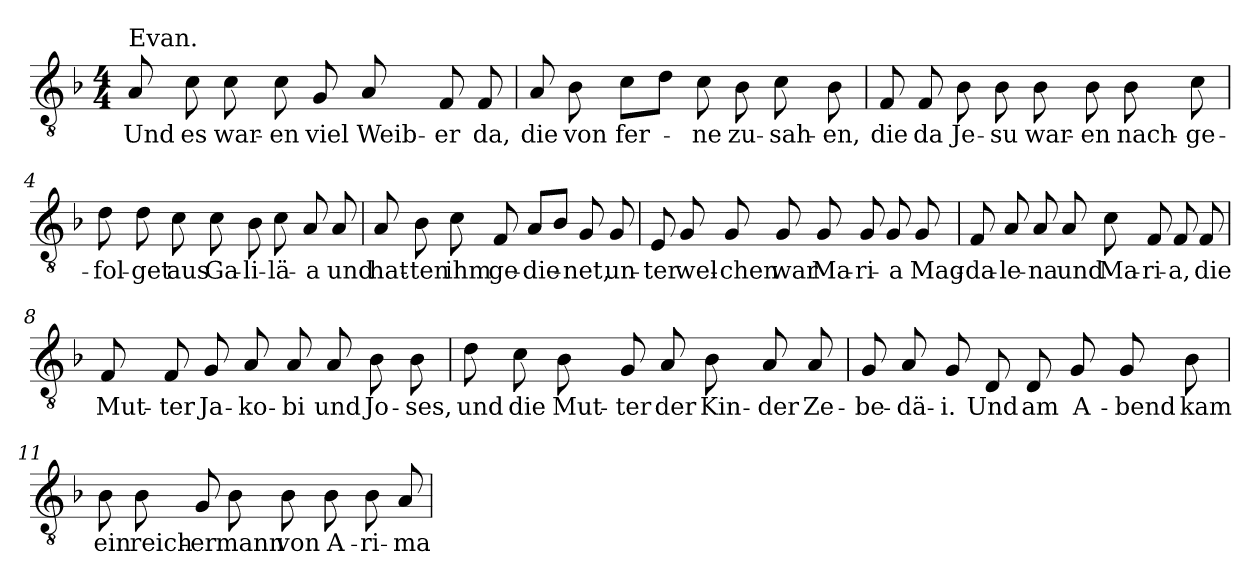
**kern	**text
*part1	*part1
*staff1	*staff1
!!LO:PB:g=z
*clefGv2	*
*k[b-]	*
*F:	*
*M4/4	*
=1	=1
!LO:TX:a:t=Evan.	!
!	!LO:LY:b:color=#000000
8Ai/	Und
!	!LO:LY:b:color=#000000
8ci\	es
!	!LO:LY:b:color=#000000
8ci\	war-
!	!LO:LY:b:color=#000000
8ci\	-en
!	!LO:LY:b:color=#000000
8Gi/	viel
!	!LO:LY:b:color=#000000
8Ai/	Weib-
!	!LO:LY:b:color=#000000
8Fi/	-er
!	!LO:LY:b:color=#000000
8Fi/	da,
=2	=2
!	!LO:LY:b:color=#000000
8Ai/	die
!	!LO:LY:b:color=#000000
8B-i\	von
!	!LO:LY:b:color=#000000
8ci\L	fer-
8di\J	.
!	!LO:LY:b:color=#000000
8ci\	-ne
!	!LO:LY:b:color=#000000
8B-i\	zu-
!	!LO:LY:b:color=#000000
8ci\	-sah-
!	!LO:LY:b:color=#000000
8B-i\	-en,
=3	=3
!	!LO:LY:b:color=#000000
8Fi/	die
!	!LO:LY:b:color=#000000
8Fi/	da
!	!LO:LY:b:color=#000000
8B-i\	Je-
!	!LO:LY:b:color=#000000
8B-i\	-su
!	!LO:LY:b:color=#000000
8B-i\	war-
!	!LO:LY:b:color=#000000
8B-i\	-en
!	!LO:LY:b:color=#000000
8B-i\	nach-
!	!LO:LY:b:color=#000000
8ci\	-ge-
=4	=4
!	!LO:LY:b:color=#000000
8di\	-fol-
!	!LO:LY:b:color=#000000
8di\	-get
!	!LO:LY:b:color=#000000
8ci\	aus
!	!LO:LY:b:color=#000000
8ci\	Ga-
!	!LO:LY:b:color=#000000
8B-i\	-li-
!	!LO:LY:b:color=#000000
8ci\	-lä-
!	!LO:LY:b:color=#000000
8Ai/	-a
!	!LO:LY:b:color=#000000
8Ai/	und
!!LO:LB:g=z
=5	=5
!	!LO:LY:b:color=#000000
8Ai/	hat-
!	!LO:LY:b:color=#000000
8B-i\	-ten
!	!LO:LY:b:color=#000000
8ci\	ihm
!	!LO:LY:b:color=#000000
8Fi/	ge-
!	!LO:LY:b:color=#000000
8Ai/L	-die-
8B-i/J	.
!	!LO:LY:b:color=#000000
8Gi/	-net,
!	!LO:LY:b:color=#000000
8Gi/	un-
=6	=6
!	!LO:LY:b:color=#000000
8Ei/	-ter
!	!LO:LY:b:color=#000000
8Gi/	wel-
!	!LO:LY:b:color=#000000
8Gi/	-chen
!	!LO:LY:b:color=#000000
8Gi/	war
!	!LO:LY:b:color=#000000
8Gi/	Ma-
!	!LO:LY:b:color=#000000
8Gi/	-ri-
!	!LO:LY:b:color=#000000
8Gi/	-a
!	!LO:LY:b:color=#000000
8Gi/	Mag-
=7	=7
!	!LO:LY:b:color=#000000
8Fi/	-da-
!	!LO:LY:b:color=#000000
8Ai/	-le-
!	!LO:LY:b:color=#000000
8Ai/	-na
!	!LO:LY:b:color=#000000
8Ai/	und
!	!LO:LY:b:color=#000000
8ci\	Ma-
!	!LO:LY:b:color=#000000
8Fi/	-ri-
!	!LO:LY:b:color=#000000
8Fi/	-a,
!	!LO:LY:b:color=#000000
8Fi/	die
=8	=8
!	!LO:LY:b:color=#000000
8Fi/	Mut-
!	!LO:LY:b:color=#000000
8Fi/	-ter
!	!LO:LY:b:color=#000000
8Gi/	Ja-
!	!LO:LY:b:color=#000000
8Ai/	-ko-
!	!LO:LY:b:color=#000000
8Ai/	-bi
!	!LO:LY:b:color=#000000
8Ai/	und
!	!LO:LY:b:color=#000000
8B-i\	Jo-
!	!LO:LY:b:color=#000000
8B-i\	-ses,
!!LO:LB:g=z
=9	=9
!	!LO:LY:b:color=#000000
8di\	und
!	!LO:LY:b:color=#000000
8ci\	die
!	!LO:LY:b:color=#000000
8B-i\	Mut-
!	!LO:LY:b:color=#000000
8Gi/	-ter
!	!LO:LY:b:color=#000000
8Ai/	der
!	!LO:LY:b:color=#000000
8B-i\	Kin-
!	!LO:LY:b:color=#000000
8Ai/	-der
!	!LO:LY:b:color=#000000
8Ai/	Ze-
=10	=10
!	!LO:LY:b:color=#000000
8Gi/	-be-
!	!LO:LY:b:color=#000000
8Ai/	-dä-
!	!LO:LY:b:color=#000000
8Gi/	-i.
!	!LO:LY:b:color=#000000
8Di/	Und
!	!LO:LY:b:color=#000000
8Di/	am
!	!LO:LY:b:color=#000000
8Gi/	A-
!	!LO:LY:b:color=#000000
8Gi/	-bend
!	!LO:LY:b:color=#000000
8B-i\	kam
=11	=11
!	!LO:LY:b:color=#000000
8B-i\	ein
!	!LO:LY:b:color=#000000
8B-i\	reich-
!	!LO:LY:b:color=#000000
8Gi/	-er
!	!LO:LY:b:color=#000000
8B-i\	mann
!	!LO:LY:b:color=#000000
8B-i\	von
!	!LO:LY:b:color=#000000
8B-i\	A-
!	!LO:LY:b:color=#000000
8B-i\	-ri-
!	!LO:LY:b:color=#000000
8Ai/	-ma-
=	=
*-	*-
